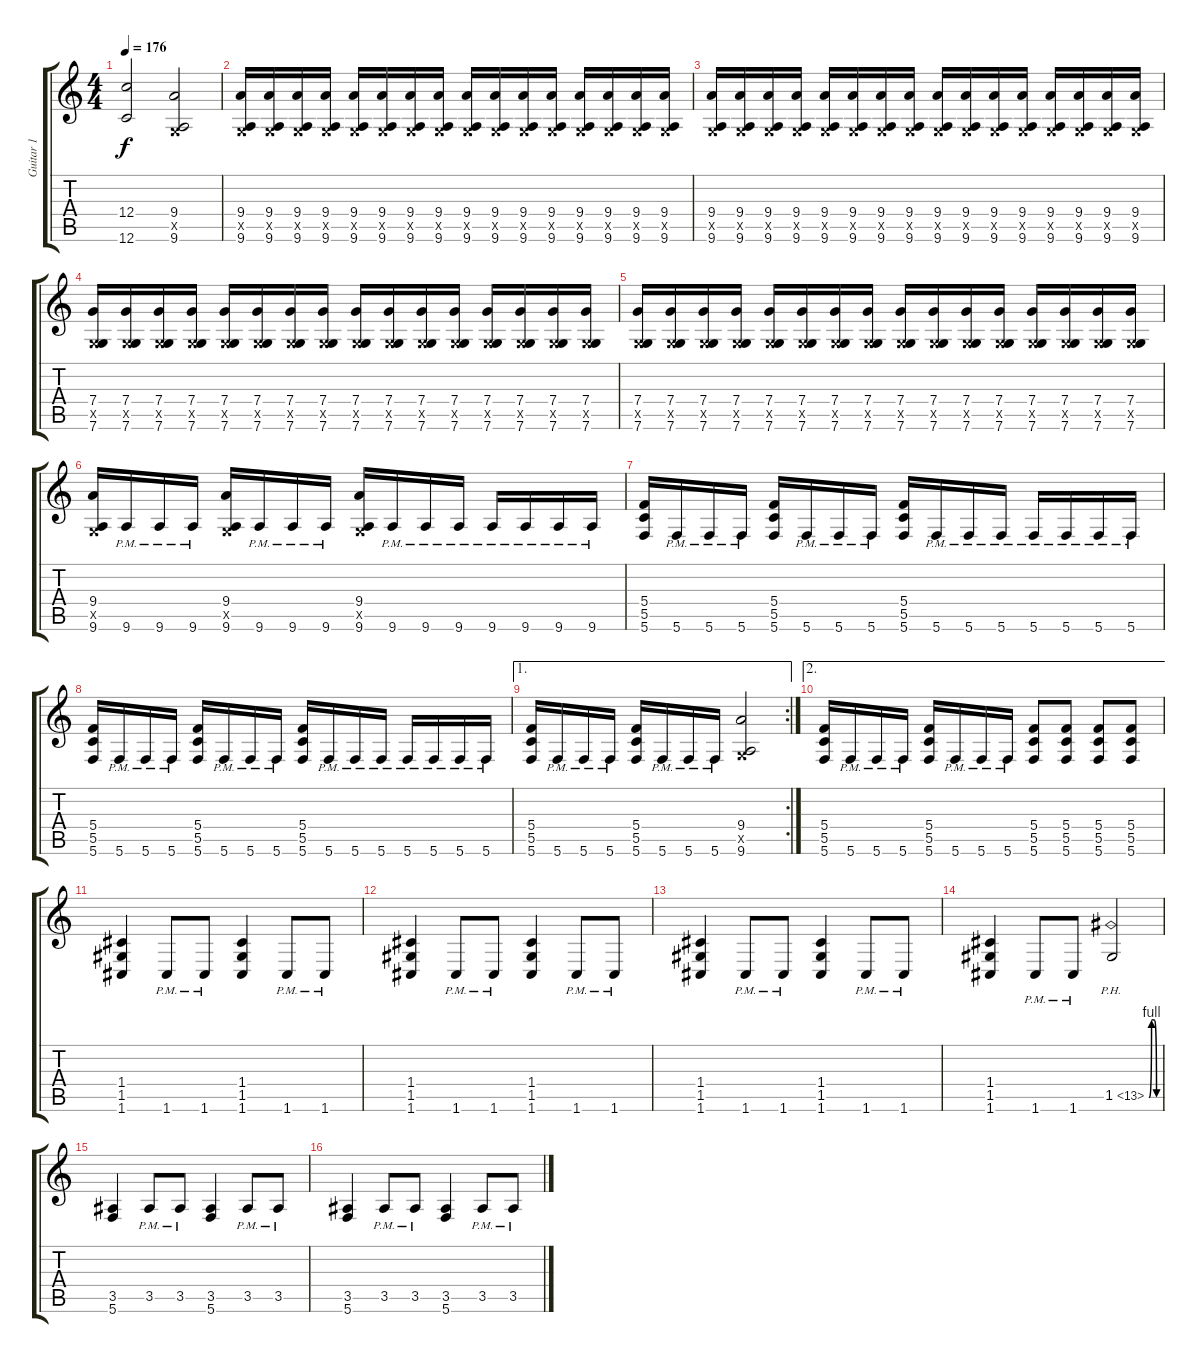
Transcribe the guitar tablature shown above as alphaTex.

\track ("Guitar 1" "Guitar 1") {instrument distortionguitar}
\staff {score tabs}
\tuning (E4 C4 G3 C3 G2 C2) {hide}
\ts (4 4)
\tempo 176
\clef g2
\ks c
(12.4{t} 12.6{t}).2{dy f} (9.4 0.5{x} 9.6).2 |
(9.4 0.5{x} 9.6).16 (9.4 0.5{x} 9.6).16 (9.4 0.5{x} 9.6).16 (9.4 0.5{x} 9.6).16 (9.4 0.5{x} 9.6).16 (9.4 0.5{x} 9.6).16 (9.4 0.5{x} 9.6).16 (9.4 0.5{x} 9.6).16 (9.4 0.5{x} 9.6).16 (9.4 0.5{x} 9.6).16 (9.4 0.5{x} 9.6).16 (9.4 0.5{x} 9.6).16 (9.4 0.5{x} 9.6).16 (9.4 0.5{x} 9.6).16 (9.4 0.5{x} 9.6).16 (9.4 0.5{x} 9.6).16 |
(9.4 0.5{x} 9.6).16 (9.4 0.5{x} 9.6).16 (9.4 0.5{x} 9.6).16 (9.4 0.5{x} 9.6).16 (9.4 0.5{x} 9.6).16 (9.4 0.5{x} 9.6).16 (9.4 0.5{x} 9.6).16 (9.4 0.5{x} 9.6).16 (9.4 0.5{x} 9.6).16 (9.4 0.5{x} 9.6).16 (9.4 0.5{x} 9.6).16 (9.4 0.5{x} 9.6).16 (9.4 0.5{x} 9.6).16 (9.4 0.5{x} 9.6).16 (9.4 0.5{x} 9.6).16 (9.4 0.5{x} 9.6).16 |
(7.4 0.5{x} 7.6).16 (7.4 0.5{x} 7.6).16 (7.4 0.5{x} 7.6).16 (7.4 0.5{x} 7.6).16 (7.4 0.5{x} 7.6).16 (7.4 0.5{x} 7.6).16 (7.4 0.5{x} 7.6).16 (7.4 0.5{x} 7.6).16 (7.4 0.5{x} 7.6).16 (7.4 0.5{x} 7.6).16 (7.4 0.5{x} 7.6).16 (7.4 0.5{x} 7.6).16 (7.4 0.5{x} 7.6).16 (7.4 0.5{x} 7.6).16 (7.4 0.5{x} 7.6).16 (7.4 0.5{x} 7.6).16 |
(7.4 0.5{x} 7.6).16 (7.4 0.5{x} 7.6).16 (7.4 0.5{x} 7.6).16 (7.4 0.5{x} 7.6).16 (7.4 0.5{x} 7.6).16 (7.4 0.5{x} 7.6).16 (7.4 0.5{x} 7.6).16 (7.4 0.5{x} 7.6).16 (7.4 0.5{x} 7.6).16 (7.4 0.5{x} 7.6).16 (7.4 0.5{x} 7.6).16 (7.4 0.5{x} 7.6).16 (7.4 0.5{x} 7.6).16 (7.4 0.5{x} 7.6).16 (7.4 0.5{x} 7.6).16 (7.4 0.5{x} 7.6).16 |
(9.4 0.5{x} 9.6).16 9.6{pm}.16 9.6{pm}.16 9.6{pm}.16 (9.4 0.5{x} 9.6).16 9.6{pm}.16 9.6{pm}.16 9.6{pm}.16 (9.4 0.5{x} 9.6).16 9.6{pm}.16 9.6{pm}.16 9.6{pm}.16 9.6{pm}.16 9.6{pm}.16 9.6{pm}.16 9.6{pm}.16 |
(5.4 5.5 5.6).16 5.6{pm}.16 5.6{pm}.16 5.6{pm}.16 (5.4 5.5 5.6).16 5.6{pm}.16 5.6{pm}.16 5.6{pm}.16 (5.4 5.5 5.6).16 5.6{pm}.16 5.6{pm}.16 5.6{pm}.16 5.6{pm}.16 5.6{pm}.16 5.6{pm}.16 5.6{pm}.16 |
(5.4 5.5 5.6).16 5.6{pm}.16 5.6{pm}.16 5.6{pm}.16 (5.4 5.5 5.6).16 5.6{pm}.16 5.6{pm}.16 5.6{pm}.16 (5.4 5.5 5.6).16 5.6{pm}.16 5.6{pm}.16 5.6{pm}.16 5.6{pm}.16 5.6{pm}.16 5.6{pm}.16 5.6{pm}.16 |
\ae 1
\rc 2
(5.4 5.5 5.6).16 5.6{pm}.16 5.6{pm}.16 5.6{pm}.16 (5.4 5.5 5.6).16 5.6{pm}.16 5.6{pm}.16 5.6{pm}.16 (9.4 0.5{x} 9.6).2 |
\ae 2
(5.4 5.5 5.6).16 5.6{pm}.16 5.6{pm}.16 5.6{pm}.16 (5.4 5.5 5.6).16 5.6{pm}.16 5.6{pm}.16 5.6{pm}.16 (5.4 5.5 5.6).8 (5.4 5.5 5.6).8 (5.4 5.5 5.6).8 (5.4 5.5 5.6).8 |
(1.4 1.5 1.6).4 1.6{pm}.8 1.6{pm}.8 (1.4 1.5 1.6).4 1.6{pm}.8 1.6{pm}.8 |
(1.4 1.5 1.6).4 1.6{pm}.8 1.6{pm}.8 (1.4 1.5 1.6).4 1.6{pm}.8 1.6{pm}.8 |
(1.4 1.5 1.6).4 1.6{pm}.8 1.6{pm}.8 (1.4 1.5 1.6).4 1.6{pm}.8 1.6{pm}.8 |
(1.4 1.5 1.6).4 1.6{pm}.8 1.6{pm}.8 1.5{be (custom 0 0 15 4 30 4 45 0 60 0) ph 12}.2 |
(3.5 5.6).4 3.5{pm}.8 3.5{pm}.8 (3.5 5.6).4 3.5{pm}.8 3.5{pm}.8 |
(3.5 5.6).4 3.5{pm}.8 3.5{pm}.8 (3.5 5.6).4 3.5{pm}.8 3.5{pm}.8
